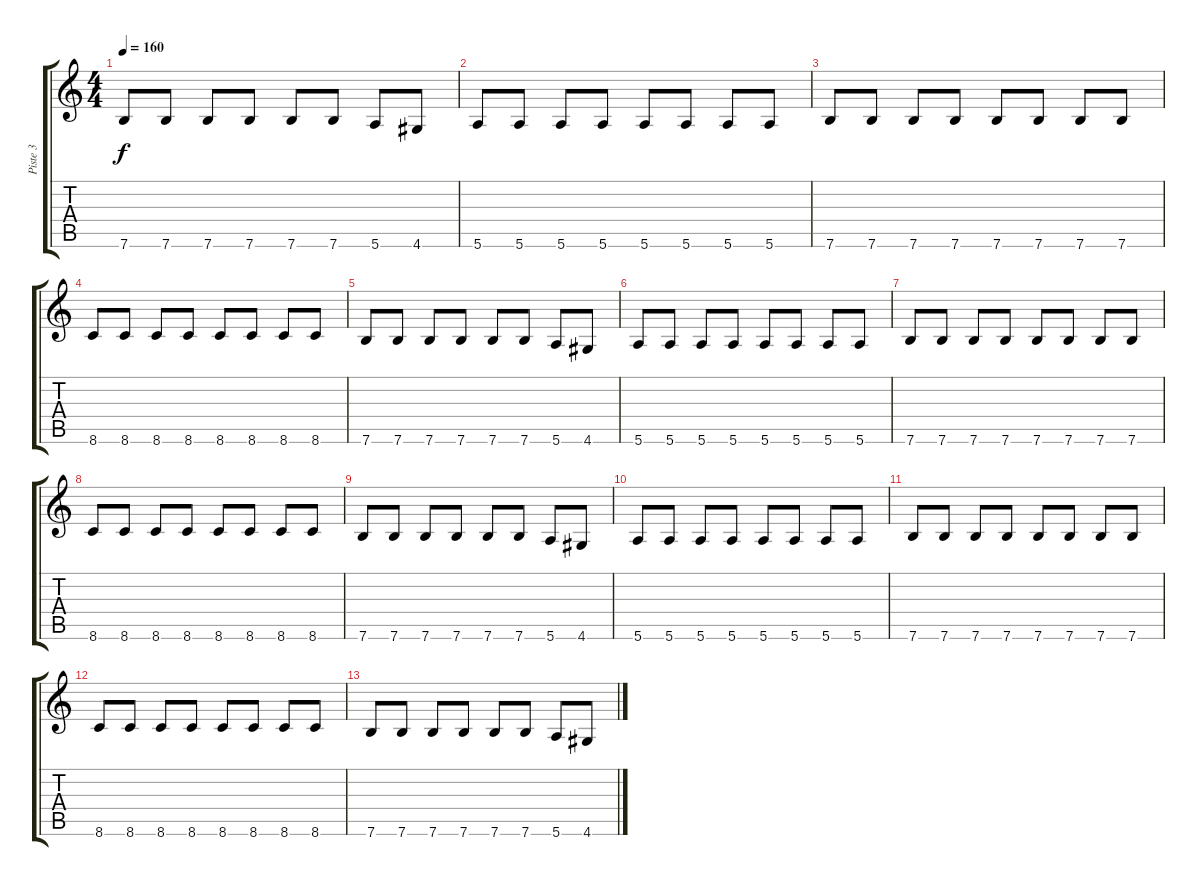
\track ("Piste 3" "Piste 3") {instrument electricbassfinger}
\staff {score tabs}
\tuning (E4 B3 G3 D3 A2 E2) {hide}
\ts (4 4)
\tempo 160
\clef g2
\ks c
7.6.8{dy f} 7.6.8 7.6.8 7.6.8 7.6.8 7.6.8 5.6.8 4.6.8 |
5.6.8 5.6.8 5.6.8 5.6.8 5.6.8 5.6.8 5.6.8 5.6.8 |
7.6.8 7.6.8 7.6.8 7.6.8 7.6.8 7.6.8 7.6.8 7.6.8 |
8.6.8 8.6.8 8.6.8 8.6.8 8.6.8 8.6.8 8.6.8 8.6.8 |
7.6.8 7.6.8 7.6.8 7.6.8 7.6.8 7.6.8 5.6.8 4.6.8 |
5.6.8 5.6.8 5.6.8 5.6.8 5.6.8 5.6.8 5.6.8 5.6.8 |
7.6.8 7.6.8 7.6.8 7.6.8 7.6.8 7.6.8 7.6.8 7.6.8 |
8.6.8 8.6.8 8.6.8 8.6.8 8.6.8 8.6.8 8.6.8 8.6.8 |
7.6.8 7.6.8 7.6.8 7.6.8 7.6.8 7.6.8 5.6.8 4.6.8 |
5.6.8 5.6.8 5.6.8 5.6.8 5.6.8 5.6.8 5.6.8 5.6.8 |
7.6.8 7.6.8 7.6.8 7.6.8 7.6.8 7.6.8 7.6.8 7.6.8 |
8.6.8 8.6.8 8.6.8 8.6.8 8.6.8 8.6.8 8.6.8 8.6.8 |
7.6.8 7.6.8 7.6.8 7.6.8 7.6.8 7.6.8 5.6.8 4.6.8
